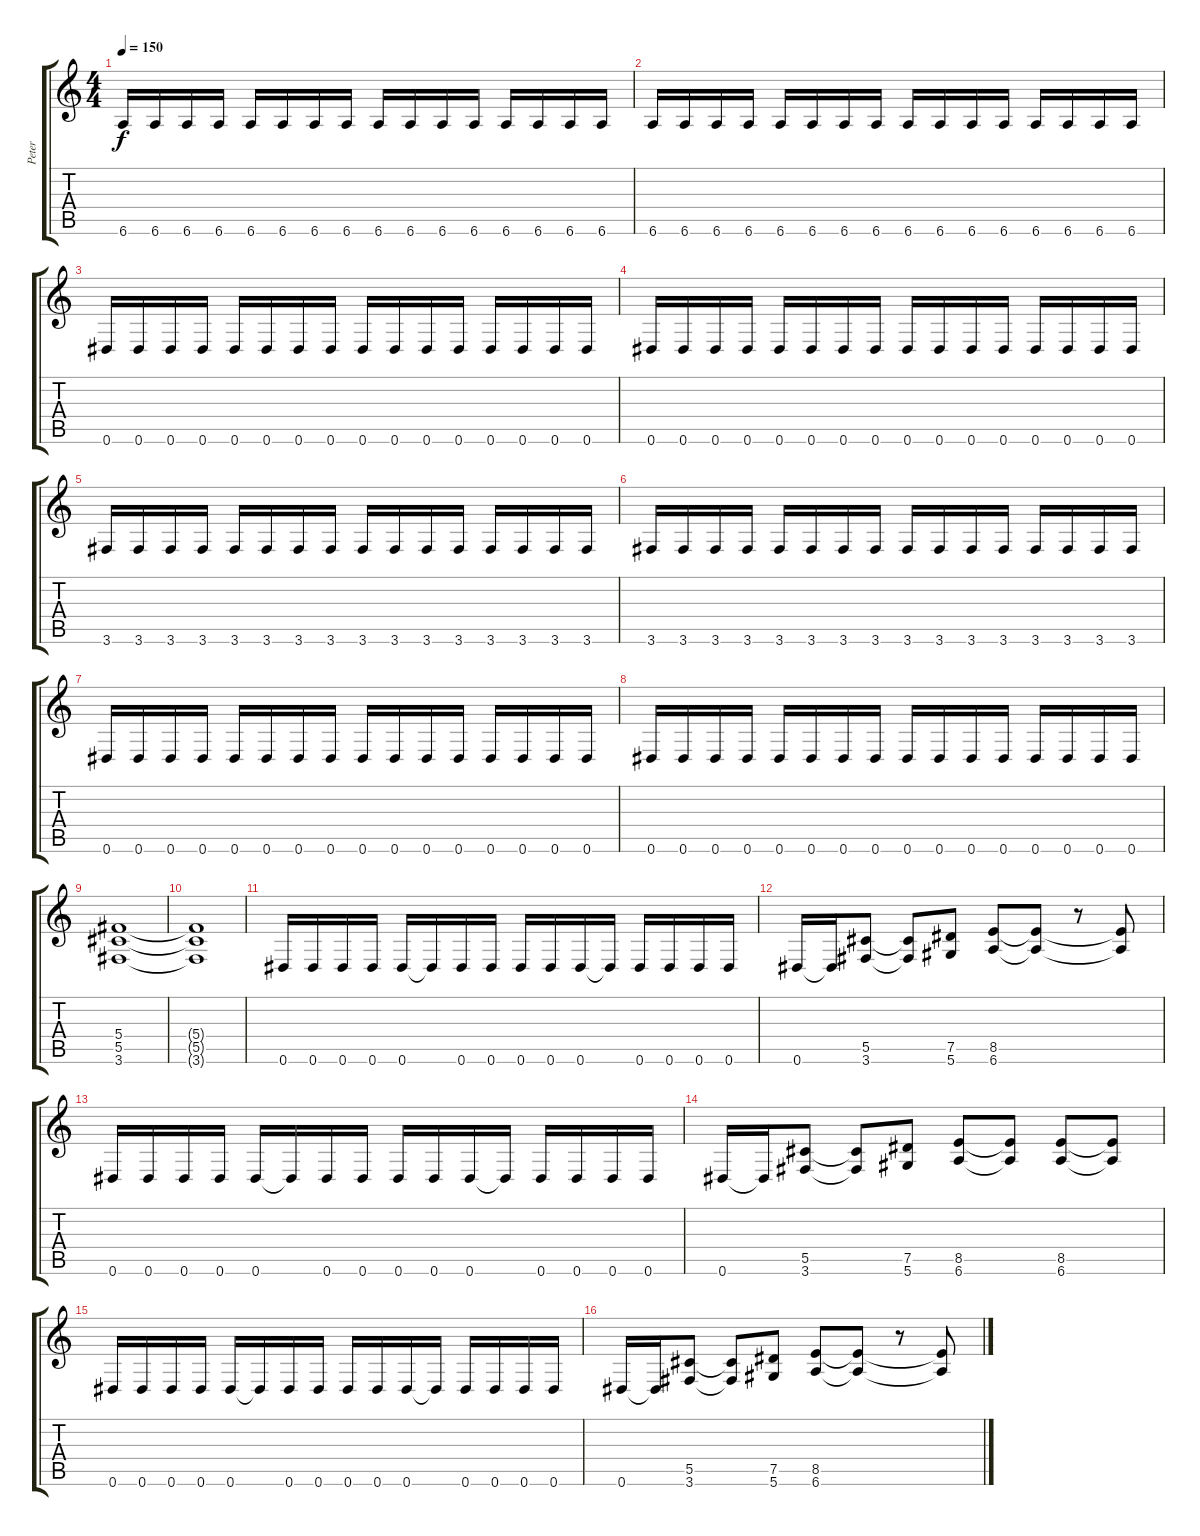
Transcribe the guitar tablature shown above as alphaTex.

\track ("Peter" "Peter") {instrument distortionguitar}
\staff {score tabs}
\tuning (Eb4 Bb3 Gb3 Db3 Ab2 Eb2) {hide}
\ts (4 4)
\tempo 150
\clef g2
\ks c
6.6.16{dy f} 6.6.16 6.6.16 6.6.16 6.6.16 6.6.16 6.6.16 6.6.16 6.6.16 6.6.16 6.6.16 6.6.16 6.6.16 6.6.16 6.6.16 6.6.16 |
6.6.16 6.6.16 6.6.16 6.6.16 6.6.16 6.6.16 6.6.16 6.6.16 6.6.16 6.6.16 6.6.16 6.6.16 6.6.16 6.6.16 6.6.16 6.6.16 |
0.6.16 0.6.16 0.6.16 0.6.16 0.6.16 0.6.16 0.6.16 0.6.16 0.6.16 0.6.16 0.6.16 0.6.16 0.6.16 0.6.16 0.6.16 0.6.16 |
0.6.16 0.6.16 0.6.16 0.6.16 0.6.16 0.6.16 0.6.16 0.6.16 0.6.16 0.6.16 0.6.16 0.6.16 0.6.16 0.6.16 0.6.16 0.6.16 |
3.6.16 3.6.16 3.6.16 3.6.16 3.6.16 3.6.16 3.6.16 3.6.16 3.6.16 3.6.16 3.6.16 3.6.16 3.6.16 3.6.16 3.6.16 3.6.16 |
3.6.16 3.6.16 3.6.16 3.6.16 3.6.16 3.6.16 3.6.16 3.6.16 3.6.16 3.6.16 3.6.16 3.6.16 3.6.16 3.6.16 3.6.16 3.6.16 |
0.6.16 0.6.16 0.6.16 0.6.16 0.6.16 0.6.16 0.6.16 0.6.16 0.6.16 0.6.16 0.6.16 0.6.16 0.6.16 0.6.16 0.6.16 0.6.16 |
0.6.16 0.6.16 0.6.16 0.6.16 0.6.16 0.6.16 0.6.16 0.6.16 0.6.16 0.6.16 0.6.16 0.6.16 0.6.16 0.6.16 0.6.16 0.6.16 |
(5.4 5.5 3.6).1 |
(5.4{t} 5.5{t} 3.6{t}).1 |
0.6.16 0.6.16 0.6.16 0.6.16 0.6.16 0.6{t}.16 0.6.16 0.6.16 0.6.16 0.6.16 0.6.16 0.6{t}.16 0.6.16 0.6.16 0.6.16 0.6.16 |
0.6.16 0.6{t}.16 (5.5 3.6).8 (5.5{t} 3.6{t}).8 (7.5 5.6).8 (8.5 6.6).8 (8.5{t} 6.6{t}).8 r.8 (8.5{t} 6.6{t}).8 |
0.6.16 0.6.16 0.6.16 0.6.16 0.6.16 0.6{t}.16 0.6.16 0.6.16 0.6.16 0.6.16 0.6.16 0.6{t}.16 0.6.16 0.6.16 0.6.16 0.6.16 |
0.6.16 0.6{t}.16 (5.5 3.6).8 (5.5{t} 3.6{t}).8 (7.5 5.6).8 (8.5 6.6).8 (8.5{t} 6.6{t}).8 (8.5 6.6).8 (8.5{t} 6.6{t}).8 |
0.6.16 0.6.16 0.6.16 0.6.16 0.6.16 0.6{t}.16 0.6.16 0.6.16 0.6.16 0.6.16 0.6.16 0.6{t}.16 0.6.16 0.6.16 0.6.16 0.6.16 |
0.6.16 0.6{t}.16 (5.5 3.6).8 (5.5{t} 3.6{t}).8 (7.5 5.6).8 (8.5 6.6).8 (8.5{t} 6.6{t}).8 r.8 (8.5{t} 6.6{t}).8
